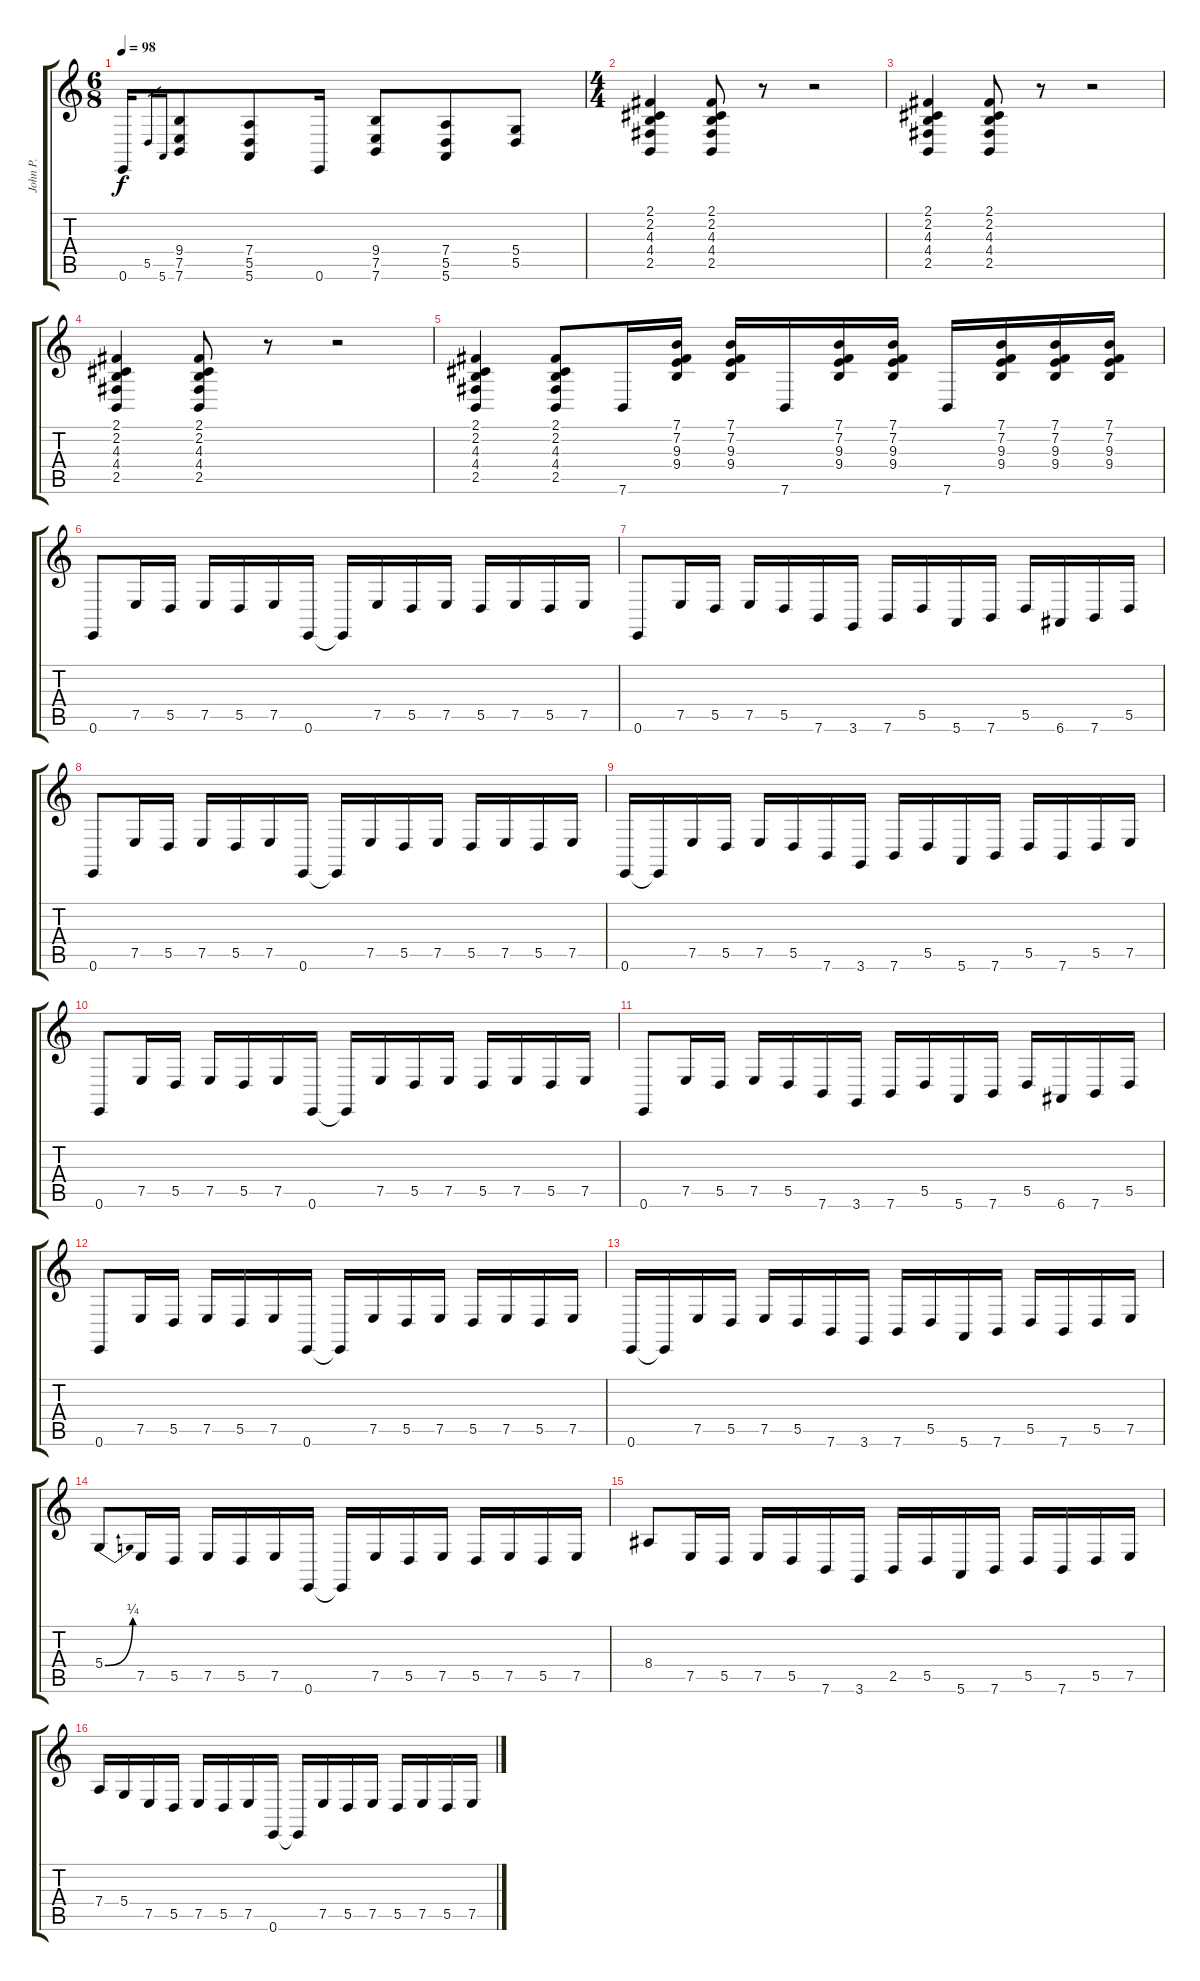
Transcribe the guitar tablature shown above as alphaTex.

\track ("John P." "John P.") {instrument lead8bassandlead}
\staff {score tabs}
\tuning (E4 B3 G3 D3 A2 E2) {hide}
\ts (6 8)
\tempo 98
\clef g2
\ks c
0.6.16{dy f} 5.5.16{gr} 5.6.16{gr} (9.4 7.5 7.6).8 (7.4 5.5 5.6).8 0.6.16 (9.4 7.5 7.6).8 (7.4 5.5 5.6).8 (5.4 5.5).8 |
\ts (4 4)
(2.1 2.2 4.3 4.4 2.5).4 (2.1 2.2 4.3 4.4 2.5).8 r.8 r.2 |
(2.1 2.2 4.3 4.4 2.5).4 (2.1 2.2 4.3 4.4 2.5).8 r.8 r.2 |
(2.1 2.2 4.3 4.4 2.5).4 (2.1 2.2 4.3 4.4 2.5).8 r.8 r.2 |
(2.1 2.2 4.3 4.4 2.5).4 (2.1 2.2 4.3 4.4 2.5).8 7.6.16 (7.1 7.2 9.3 9.4).16 (7.1 7.2 9.3 9.4).16 7.6.16 (7.1 7.2 9.3 9.4).16 (7.1 7.2 9.3 9.4).16 7.6.16 (7.1 7.2 9.3 9.4).16 (7.1 7.2 9.3 9.4).16 (7.1 7.2 9.3 9.4).16 |
0.6.8 7.5.16 5.5.16 7.5.16 5.5.16 7.5.16 0.6.16 0.6{t}.16 7.5.16 5.5.16 7.5.16 5.5.16 7.5.16 5.5.16 7.5.16 |
0.6.8 7.5.16 5.5.16 7.5.16 5.5.16 7.6.16 3.6.16 7.6.16 5.5.16 5.6.16 7.6.16 5.5.16 6.6.16 7.6.16 5.5.16 |
0.6.8 7.5.16 5.5.16 7.5.16 5.5.16 7.5.16 0.6.16 0.6{t}.16 7.5.16 5.5.16 7.5.16 5.5.16 7.5.16 5.5.16 7.5.16 |
0.6.16 0.6{t}.16 7.5.16 5.5.16 7.5.16 5.5.16 7.6.16 3.6.16 7.6.16 5.5.16 5.6.16 7.6.16 5.5.16 7.6.16 5.5.16 7.5.16 |
0.6.8 7.5.16 5.5.16 7.5.16 5.5.16 7.5.16 0.6.16 0.6{t}.16 7.5.16 5.5.16 7.5.16 5.5.16 7.5.16 5.5.16 7.5.16 |
0.6.8 7.5.16 5.5.16 7.5.16 5.5.16 7.6.16 3.6.16 7.6.16 5.5.16 5.6.16 7.6.16 5.5.16 6.6.16 7.6.16 5.5.16 |
0.6.8 7.5.16 5.5.16 7.5.16 5.5.16 7.5.16 0.6.16 0.6{t}.16 7.5.16 5.5.16 7.5.16 5.5.16 7.5.16 5.5.16 7.5.16 |
0.6.16 0.6{t}.16 7.5.16 5.5.16 7.5.16 5.5.16 7.6.16 3.6.16 7.6.16 5.5.16 5.6.16 7.6.16 5.5.16 7.6.16 5.5.16 7.5.16 |
5.4{be (bend 0 0 60 1)}.8 7.5.16 5.5.16 7.5.16 5.5.16 7.5.16 0.6.16 0.6{t}.16 7.5.16 5.5.16 7.5.16 5.5.16 7.5.16 5.5.16 7.5.16 |
8.4.8 7.5.16 5.5.16 7.5.16 5.5.16 7.6.16 3.6.16 2.5.16 5.5.16 5.6.16 7.6.16 5.5.16 7.6.16 5.5.16 7.5.16 |
7.4.16 5.4.16 7.5.16 5.5.16 7.5.16 5.5.16 7.5.16 0.6.16 0.6{t}.16 7.5.16 5.5.16 7.5.16 5.5.16 7.5.16 5.5.16 7.5.16
